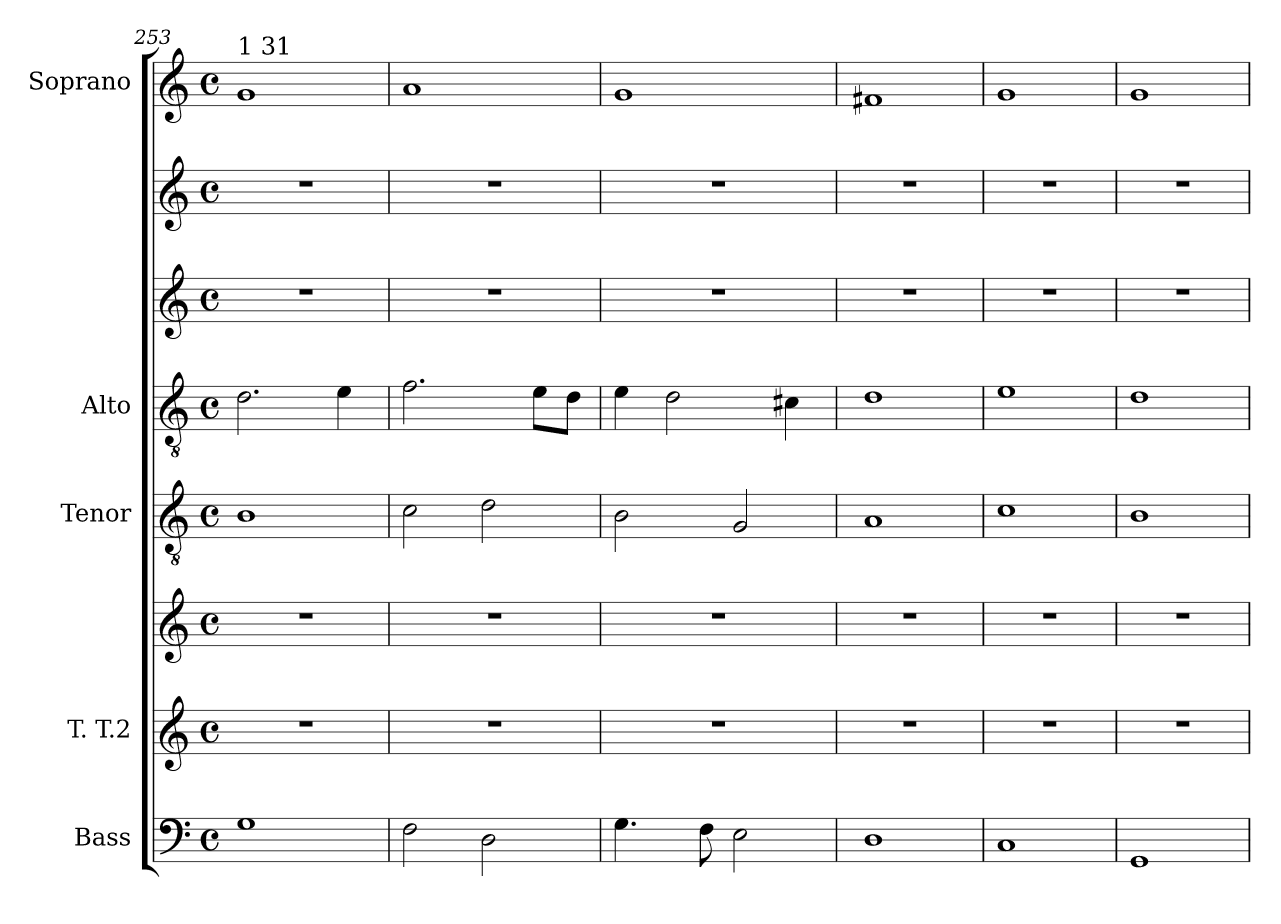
**kern	**kern	**kern	**kern	**kern	**kern	**kern	**kern
*part7	*part6	*part6	*part5	*part4	*part3	*part2	*part1
*staff8	*staff7	*staff6	*staff5	*staff4	*staff3	*staff2	*staff1
*I"Bass	*I"T. T.2	*	*I"Tenor	*I"Alto	*	*	*I"Soprano
*I'B.	*I'T.	*	*I'T.	*I'A.	*	*	*I'S.
!!LO:PB:g=z
*clefF4	*clefG2	*clefG2	*clefGv2	*clefGv2	*clefG2	*clefG2	*clefG2
*k[]	*k[]	*k[]	*k[]	*k[]	*k[]	*k[]	*k[]
*C:	*C:	*C:	*C:	*C:	*C:	*C:	*C:
*M4/4	*M4/4	*M4/4	*M4/4	*M4/4	*M4/4	*M4/4	*M4/4
*met(c)	*met(c)	*met(c)	*met(c)	*met(c)	*met(c)	*met(c)	*met(c)
=253	=253	=253	=253	=253	=253	=253	=253
!	!	!	!	!	!	!	!LO:TX:a:t=1 31
1G	1r	1r	1B	2.d\	1r	1r	1g
.	.	.	.	4e\	.	.	.
=254	=254	=254	=254	=254	=254	=254	=254
2F\	1r	1r	2c\	2.f\	1r	1r	1a
2D\	.	.	2d\	.	.	.	.
.	.	.	.	8e\L	.	.	.
.	.	.	.	8d\J	.	.	.
=255	=255	=255	=255	=255	=255	=255	=255
4.G\	1r	1r	2B\	4e\	1r	1r	1g
.	.	.	.	2d\	.	.	.
8F\	.	.	.	.	.	.	.
2E\	.	.	2G/	.	.	.	.
.	.	.	.	4c#X\	.	.	.
=256	=256	=256	=256	=256	=256	=256	=256
1D	1r	1r	1A	1d	1r	1r	1f#X
=257	=257	=257	=257	=257	=257	=257	=257
1C	1r	1r	1c	1e	1r	1r	1g
=258	=258	=258	=258	=258	=258	=258	=258
1GG	1r	1r	1B	1d	1r	1r	1g
=!	=!	=!	=!	=!	=!	=!	=!
*-	*-	*-	*-	*-	*-	*-	*-
